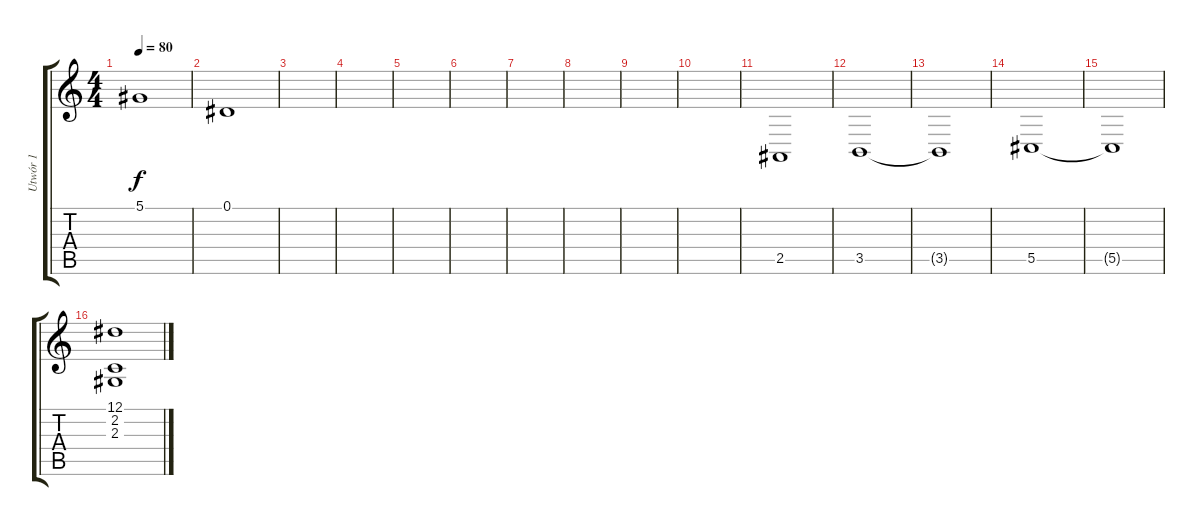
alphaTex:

\track ("Utwór 1" "Utwór 1") {instrument synthstrings1}
\staff {score tabs}
\tuning (Eb4 Bb3 Gb3 Db3 Ab2 Eb2) {hide}
\ts (4 4)
\tempo 80
\clef g2
\ks c
5.1.1{dy f} |
0.1.1 |
|
|
|
|
|
|
|
|
2.5.1 |
3.5.1 |
3.5{t}.1 |
5.5.1 |
5.5{t}.1 |
(12.1 2.2 2.3).1
